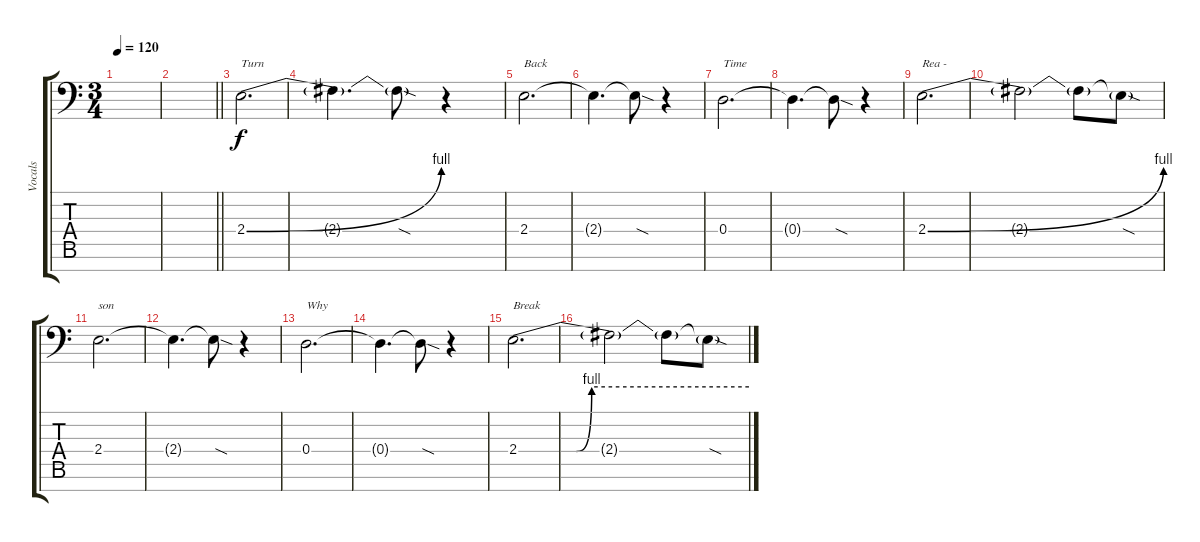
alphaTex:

\track ("Vocals" "Vocals") {instrument bassoon}
\staff {score tabs}
\tuning (D4 A3 E3 D3 A2 E2 A1) {hide}
\ts (3 4)
\tempo 120
\clef f4
\ks c
|
\barLineRight lightlight
|
\section ("" "")
2.4{be (bend 0 0 60 4)}.2{d txt "Turn"} |
2.4{t}.4{d} 2.4{sod t}.8 r.4 |
2.4.2{d txt "Back"} |
2.4{t}.4{d} 2.4{sod t}.8 r.4 |
0.4.2{d txt "Time"} |
0.4{t}.4{d} 0.4{sod t}.8 r.4 |
2.4{be (bend 0 0 60 4)}.2{d txt "Rea - "} |
2.4{t}.2 2.4{t}.8 2.4{sod t}.8 |
2.4.2{d txt "son"} |
2.4{t}.4{d} 2.4{sod t}.8 r.4 |
0.4.2{d txt "Why"} |
0.4{t}.4{d} 0.4{sod t}.8 r.4 |
2.4{be (custom 0 0 15 0 19 4 60 4)}.2{d txt "Break"} |
2.4{t}.2 2.4{t}.8 2.4{sod t}.8
